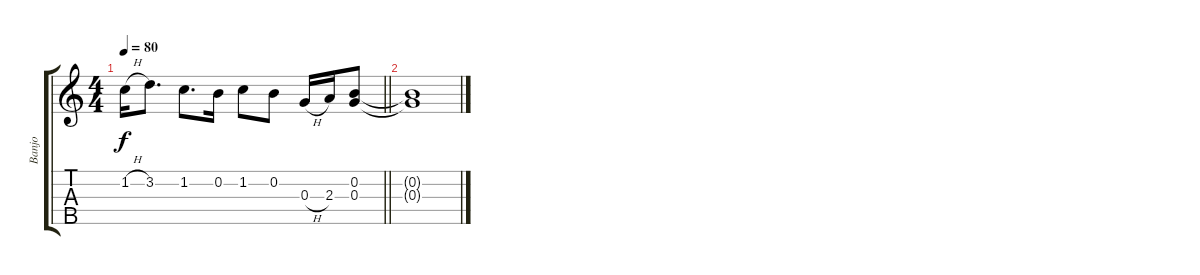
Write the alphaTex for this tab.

\track ("Banjo" "Banjo") {instrument banjo}
\staff {score tabs}
\tuning (D4 B3 G3 D3 G4) {hide}
\displaytranspose 12
\ts (4 4)
\tempo 80
\clef g2
\barLineRight lightlight
\ks c
1.2{h}.16{dy f} 3.2.8{d} 1.2.8{d} 0.2.16 1.2.8 0.2.8 0.3{h}.16 2.3.16 (0.2 0.3).8 |
(0.2{t} 0.3{t}).1
